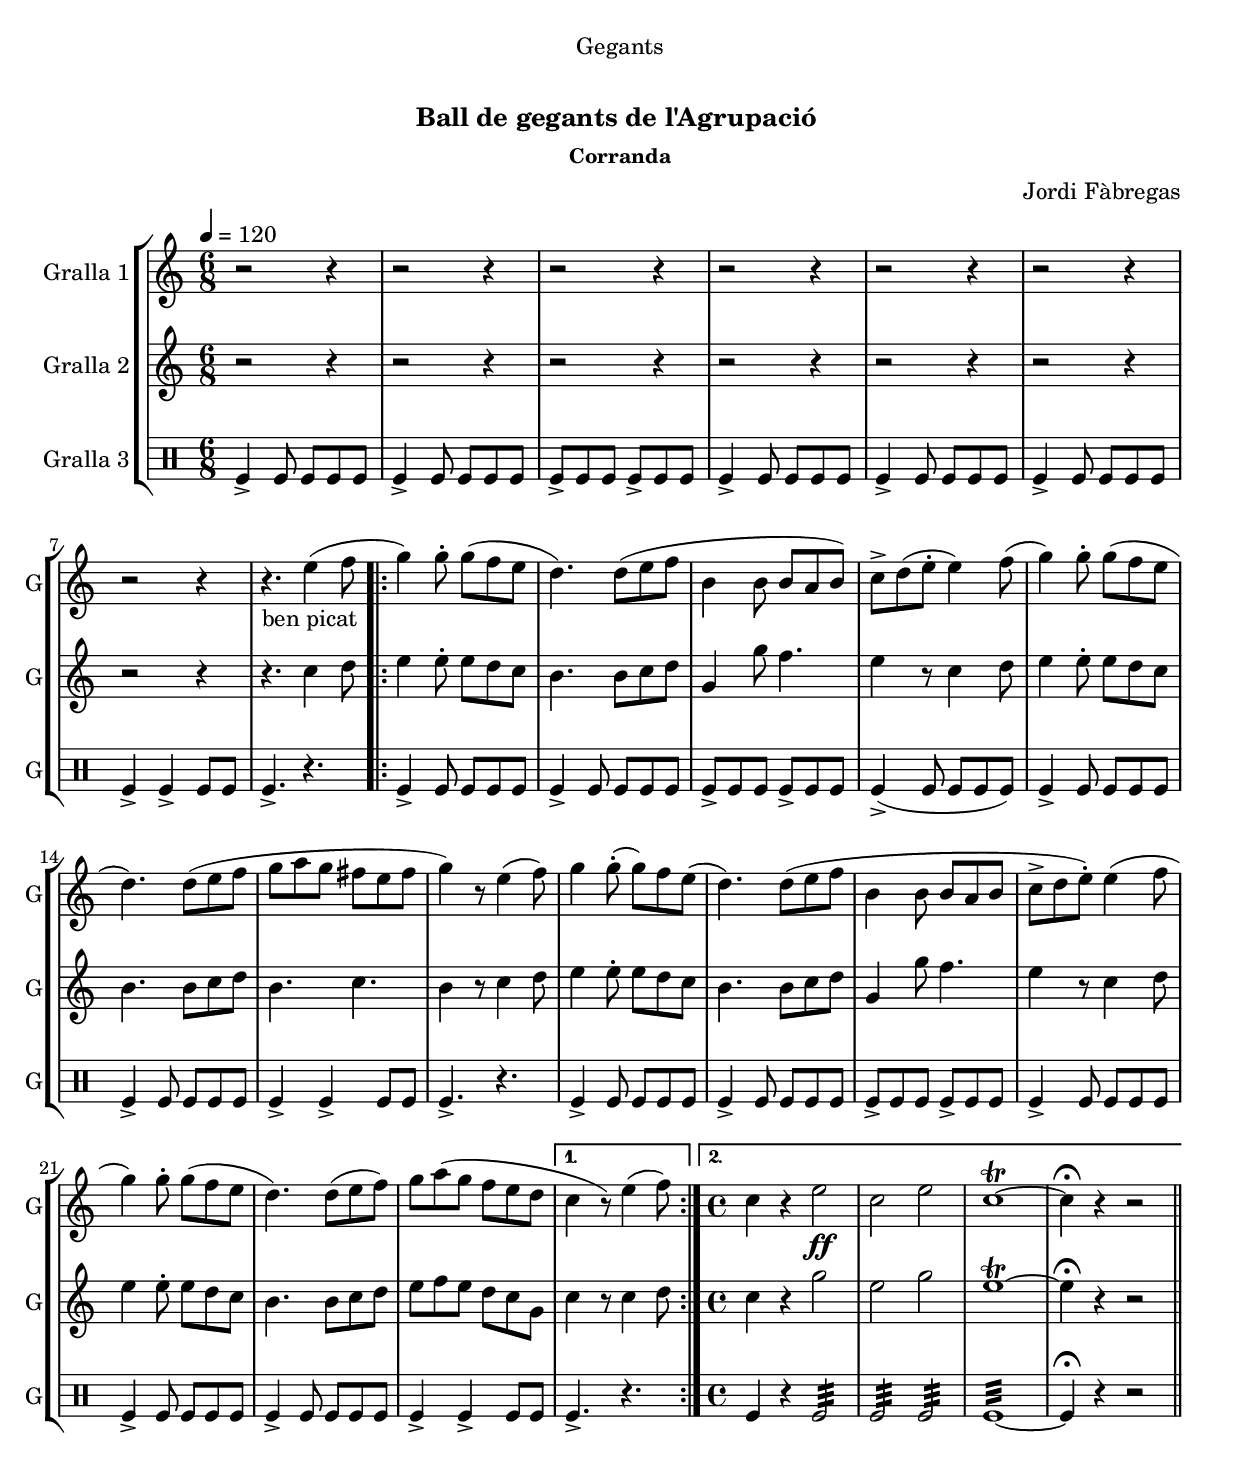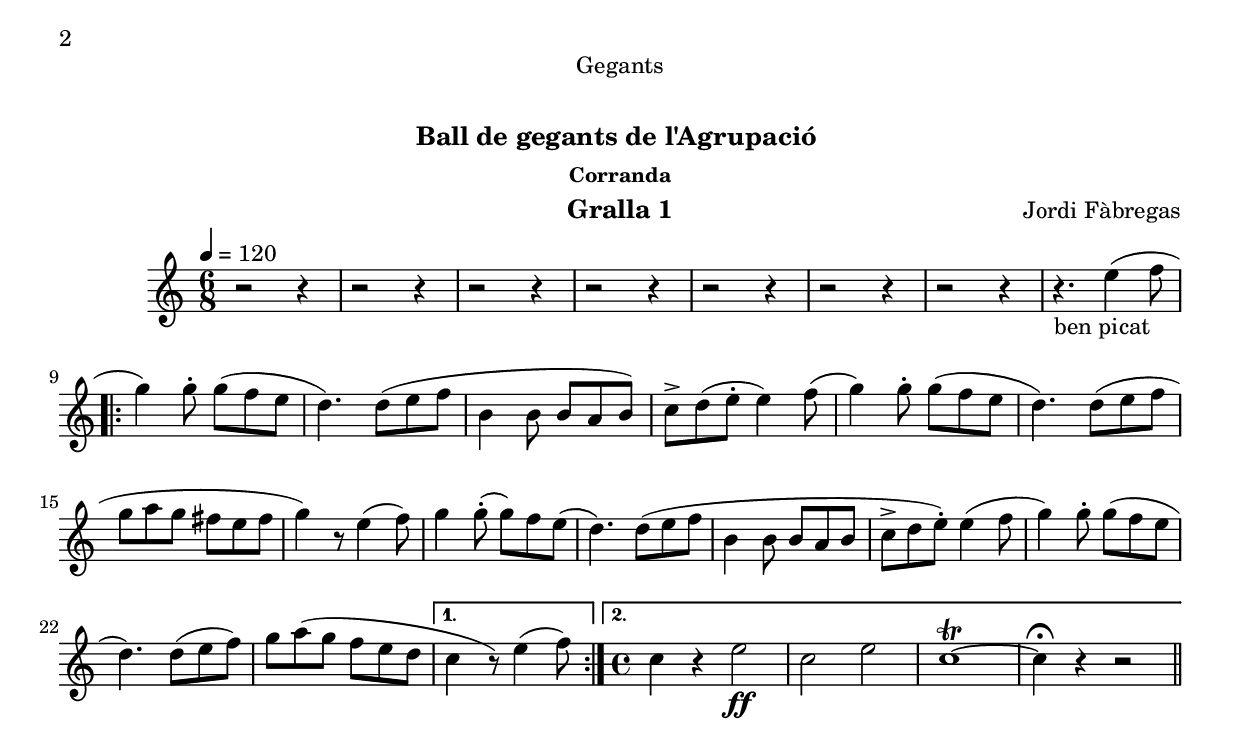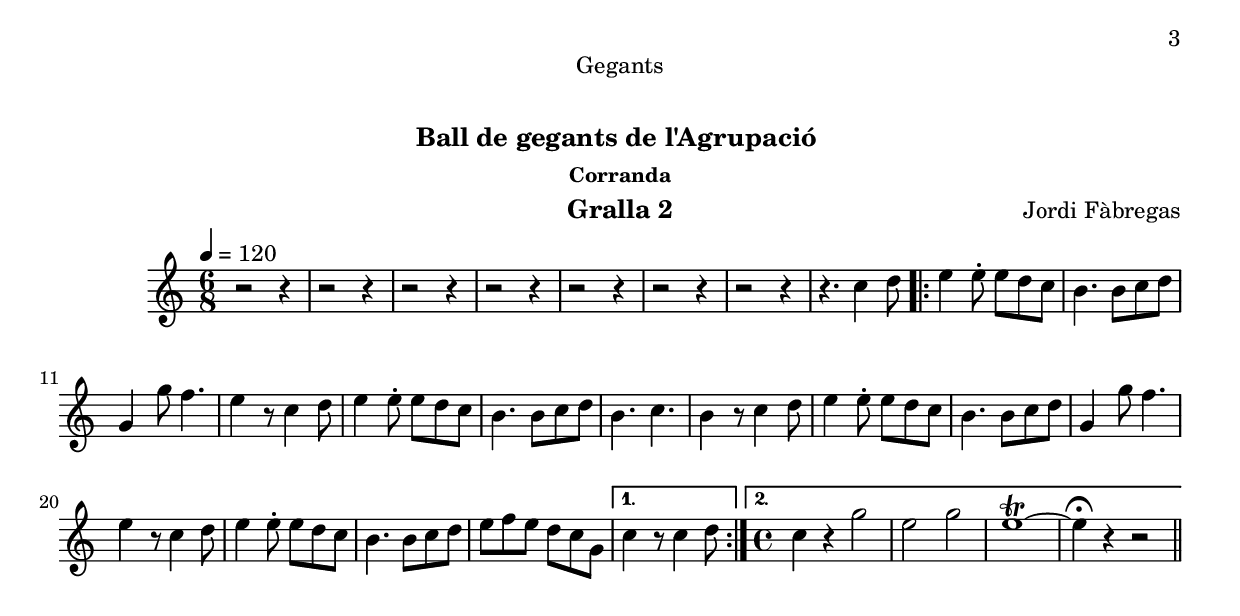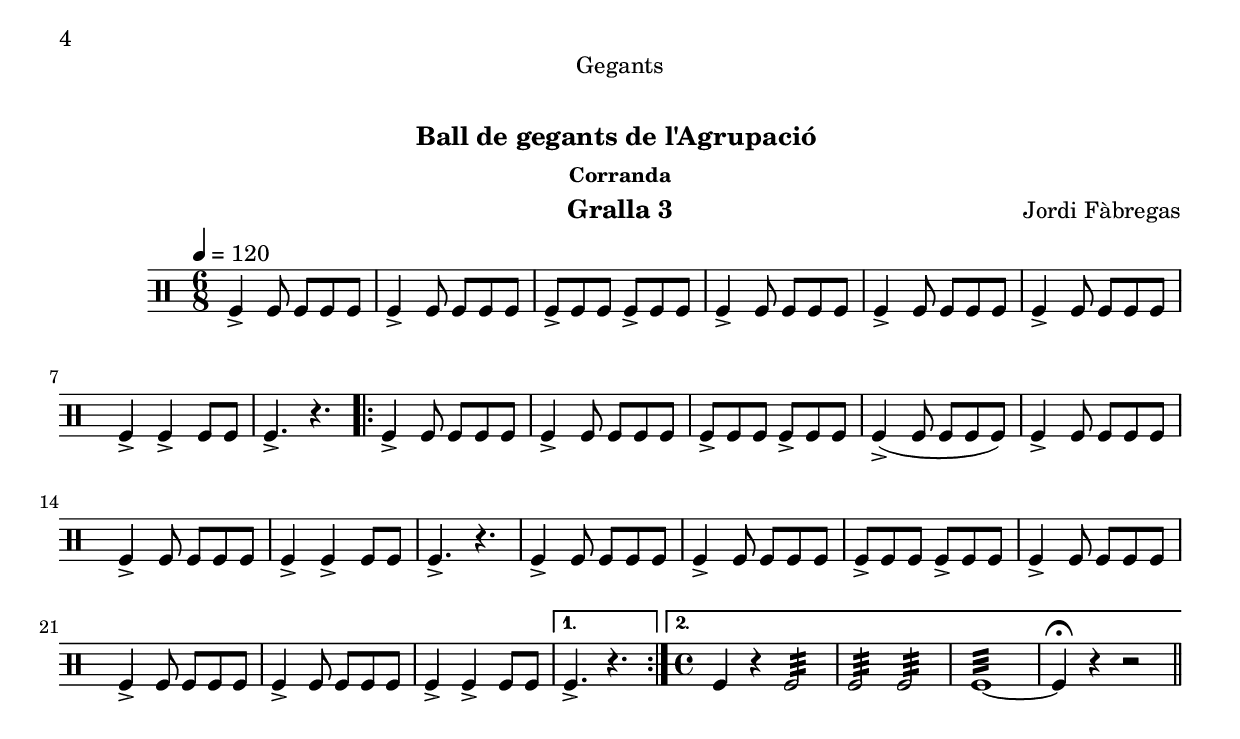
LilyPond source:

\version "2.22.1"

\header {
  dedication="Gegants"
  title="   "
  subtitle="Ball de gegants de l'Agrupació "
  subsubtitle="Corranda"
  poet=""
  meter=""
  piece=""
  composer="Jordi Fàbregas"
  arranger=""
  opus=""
  instrument=""
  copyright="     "
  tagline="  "
}

liniaroAa =
\relative e''
{
  \tempo 4=120
  \clef treble
  \key c \major
  \time 6/8
  r2 r4  |
  r2 r4  |
  r2 r4  |
  r2 r4  |
  %05
  r2 r4  |
  r2 r4  |
  r2 r4  |
  r4. _"ben picat" e4 ( ( f8  |
  \repeat volta 2 { g4 ) g8-. g ( f e  |
  %10
  d4. ) ) d8 ( e f  |
  b,4 b8 b a b )  |
  c8-> d ( ( e-. e4 ) ) f8 ( (  |
  g4 ) g8-. g ( f e  |
  d4. ) ) d8 ( e f  |
  %15
  g8 a g fis e  fis   |
  g4 ) r8 e4 (  f8  )  |
  g4 g8-. ( g ) f e (  |
  d4. ) d8 ( e f  |
  b,4 b8 b a b  |
  %20
  c8->  d e-.  ) e4 ( ( f8  |
  g4 ) g8-. g ( f e  |
  d4. ) ) d8 ( e f )  |
  g8 a ( g f e d }
  \alternative { { c4 r8 ) e4 ( f8 ) }
  %25
  { \time 4/4 c4 r e2 \ff  |
  c2 e  |
  c1\trill ~  |
  c4\fermata r r2 } } \bar "||"
}

liniaroAb =
\relative c''
{
  \tempo 4=120
  \clef treble
  \key c \major
  \time 6/8
  r2 r4  |
  r2 r4  |
  r2 r4  |
  r2 r4  |
  %05
  r2 r4  |
  r2 r4  |
  r2 r4  |
  r4. c4 d8  |
  \repeat volta 2 { e4 e8-. e d c  |
  %10
  b4. b8 c d  |
  g,4 g'8 f4.  |
  e4 r8 c4 d8  |
  e4 e8-. e d c  |
  b4. b8 c d  |
  %15
  b4. c  |
  b4 r8 c4 d8  |
  e4 e8-. e d c  |
  b4. b8 c d  |
  g,4 g'8 f4.  |
  %20
  e4 r8 c4 d8  |
  e4 e8-. e d c  |
  b4. b8 c d  |
  e8 f e d c g }
  \alternative { { c4 r8 c4 d8 }
  %25
  { \time 4/4 c4 r g'2  |
  e2 g  |
  e1\trill ~  |
  e4\fermata r r2 } } \bar "||"
}

liniaroAc =
\drummode
{
  \tempo 4=120
  \time 6/8
  tomfl4-> tomfl8 tomfl tomfl tomfl  |
  tomfl4-> tomfl8 tomfl tomfl tomfl  |
  tomfl8-> tomfl tomfl tomfl-> tomfl tomfl  |
  tomfl4-> tomfl8 tomfl tomfl tomfl  |
  %05
  tomfl4-> tomfl8 tomfl tomfl tomfl  |
  tomfl4-> tomfl8 tomfl tomfl tomfl  |
  tomfl4-> tomfl-> tomfl8 tomfl  |
  tomfl4.-> r  |
  \repeat volta 2 { tomfl4-> tomfl8 tomfl tomfl tomfl  |
  %10
  tomfl4-> tomfl8 tomfl tomfl tomfl  |
  tomfl8-> tomfl tomfl tomfl-> tomfl tomfl  |
  tomfl4-> ( tomfl8 tomfl tomfl tomfl )  |
  tomfl4-> tomfl8 tomfl tomfl tomfl  |
  tomfl4-> tomfl8 tomfl tomfl tomfl  |
  %15
  tomfl4-> tomfl-> tomfl8 tomfl  |
  tomfl4.-> r  |
  tomfl4-> tomfl8 tomfl tomfl tomfl  |
  tomfl4-> tomfl8 tomfl tomfl tomfl  |
  tomfl8-> tomfl tomfl tomfl-> tomfl tomfl  |
  %20
  tomfl4-> tomfl8 tomfl tomfl tomfl  |
  tomfl4-> tomfl8 tomfl tomfl tomfl  |
  tomfl4-> tomfl8 tomfl tomfl tomfl  |
  tomfl4-> tomfl-> tomfl8 tomfl }
  \alternative { { tomfl4.-> r }
  %25
  { \time 4/4 tomfl4 r tomfl2:32  |
  tomfl2:32 tomfl:32  |
  tomfl1:32 ~  |
  tomfl4\fermata r r2 } } \bar "||"
}

\bookpart {
  \score {
    \new StaffGroup {
      \override Score.RehearsalMark #'self-alignment-X = #LEFT
      <<
        \new Staff \with {instrumentName = #"Gralla 1" shortInstrumentName = #"G"} \liniaroAa
        \new Staff \with {instrumentName = #"Gralla 2" shortInstrumentName = #"G"} \liniaroAb
        \new DrumStaff \with {instrumentName = #"Gralla 3" shortInstrumentName = #"G"} \liniaroAc
      >>
    }
    \layout {}
  }
  \score { \unfoldRepeats
    \new StaffGroup {
      \override Score.RehearsalMark #'self-alignment-X = #LEFT
      <<
        \new Staff \with {instrumentName = #"Gralla 1" shortInstrumentName = #"G"} \liniaroAa
        \new Staff \with {instrumentName = #"Gralla 2" shortInstrumentName = #"G"} \liniaroAb
        \new DrumStaff \with {instrumentName = #"Gralla 3" shortInstrumentName = #"G"} \liniaroAc
      >>
    }
    \midi {
      \set Staff.midiInstrument = "oboe"
      \set DrumStaff.midiInstrument = "drums"
    }
  }
}

\bookpart {
  \header {instrument="Gralla 1"}
  \score {
    \new StaffGroup {
      \override Score.RehearsalMark #'self-alignment-X = #LEFT
      <<
        \new Staff \liniaroAa
      >>
    }
    \layout {}
  }
  \score { \unfoldRepeats
    \new StaffGroup {
      \override Score.RehearsalMark #'self-alignment-X = #LEFT
      <<
        \new Staff \liniaroAa
      >>
    }
    \midi {
      \set Staff.midiInstrument = "oboe"
      \set DrumStaff.midiInstrument = "drums"
    }
  }
}

\bookpart {
  \header {instrument="Gralla 2"}
  \score {
    \new StaffGroup {
      \override Score.RehearsalMark #'self-alignment-X = #LEFT
      <<
        \new Staff \liniaroAb
      >>
    }
    \layout {}
  }
  \score { \unfoldRepeats
    \new StaffGroup {
      \override Score.RehearsalMark #'self-alignment-X = #LEFT
      <<
        \new Staff \liniaroAb
      >>
    }
    \midi {
      \set Staff.midiInstrument = "oboe"
      \set DrumStaff.midiInstrument = "drums"
    }
  }
}

\bookpart {
  \header {instrument="Gralla 3"}
  \score {
    \new StaffGroup {
      \override Score.RehearsalMark #'self-alignment-X = #LEFT
      <<
        \new DrumStaff \liniaroAc
      >>
    }
    \layout {}
  }
  \score { \unfoldRepeats
    \new StaffGroup {
      \override Score.RehearsalMark #'self-alignment-X = #LEFT
      <<
        \new DrumStaff \liniaroAc
      >>
    }
    \midi {
      \set Staff.midiInstrument = "oboe"
      \set DrumStaff.midiInstrument = "drums"
    }
  }
}

